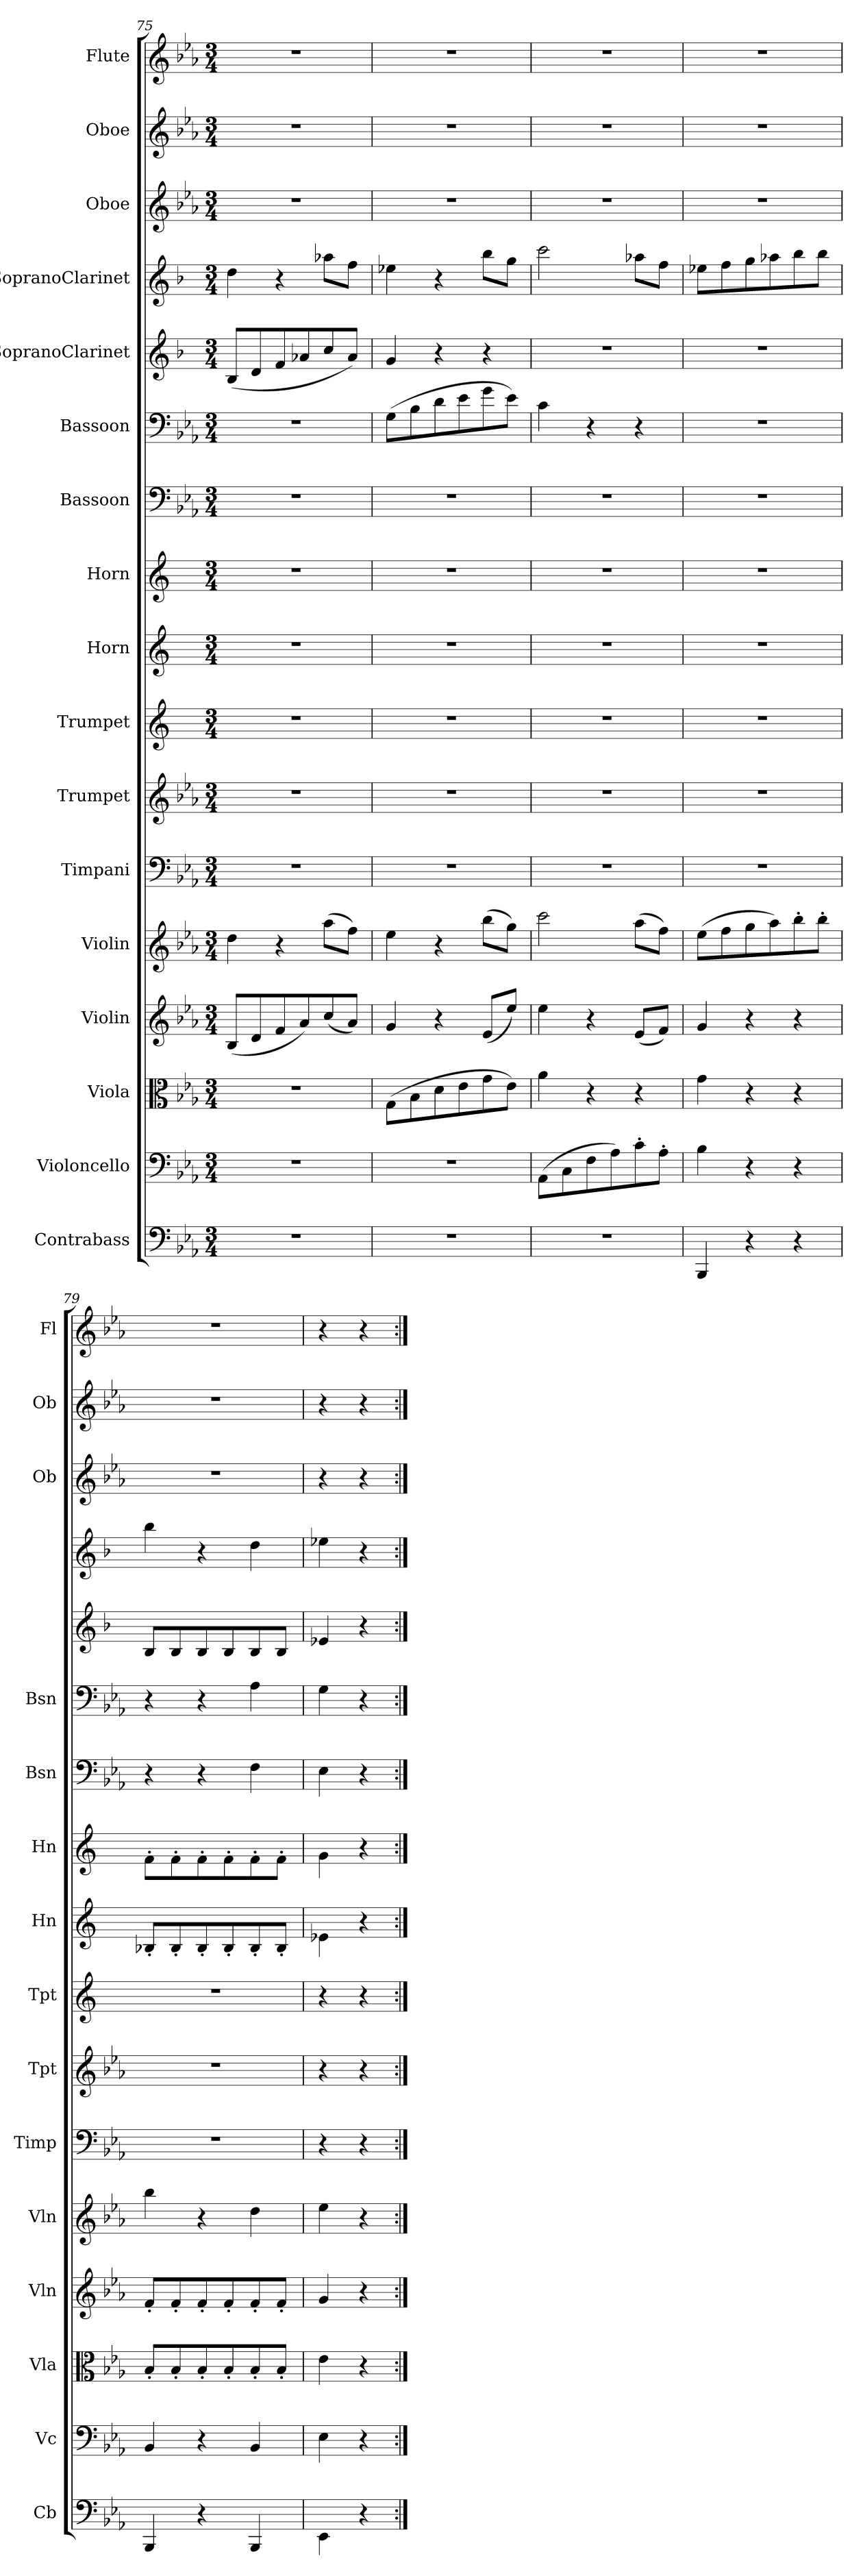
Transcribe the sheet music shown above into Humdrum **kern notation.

**kern	**kern	**kern	**kern	**kern	**kern	**kern	**kern	**kern	**kern	**kern	**kern	**kern	**kern	**kern	**kern	**kern
*part17	*part16	*part15	*part14	*part13	*part12	*part11	*part10	*part9	*part8	*part7	*part6	*part5	*part4	*part3	*part2	*part1
*staff17	*staff16	*staff15	*staff14	*staff13	*staff12	*staff11	*staff10	*staff9	*staff8	*staff7	*staff6	*staff5	*staff4	*staff3	*staff2	*staff1
*I"Contrabass	*I"Violoncello	*I"Viola	*I"Violin	*I"Violin	*I"Timpani	*I"Trumpet	*I"Trumpet	*I"Horn	*I"Horn	*I"Bassoon	*I"Bassoon	*I"SopranoClarinet	*I"SopranoClarinet	*I"Oboe	*I"Oboe	*I"Flute
*I'Cb	*I'Vc	*I'Vla	*I'Vln	*I'Vln	*I'Timp	*I'Tpt	*I'Tpt	*I'Hn	*I'Hn	*I'Bsn	*I'Bsn	*	*	*I'Ob	*I'Ob	*I'Fl
*clefF4	*clefF4	*clefC3	*clefG2	*clefG2	*clefF4	*clefG2	*clefG2	*clefG2	*clefG2	*clefF4	*clefF4	*clefG2	*clefG2	*clefG2	*clefG2	*clefG2
*k[b-e-a-]	*k[b-e-a-]	*k[b-e-a-]	*k[b-e-a-]	*k[b-e-a-]	*k[b-e-a-]	*k[b-e-a-]	*k[]	*k[]	*k[]	*k[b-e-a-]	*k[b-e-a-]	*k[b-]	*k[b-]	*k[b-e-a-]	*k[b-e-a-]	*k[b-e-a-]
*M3/4	*M3/4	*M3/4	*M3/4	*M3/4	*M3/4	*M3/4	*M3/4	*M3/4	*M3/4	*M3/4	*M3/4	*M3/4	*M3/4	*M3/4	*M3/4	*M3/4
=75	=75	=75	=75	=75	=75	=75	=75	=75	=75	=75	=75	=75	=75	=75	=75	=75
2.r	2.r	2.r	(8B-/L	4dd\	2.r	2.r	2.r	2.r	2.r	2.r	2.r	(8B-/L	4dd\	2.r	2.r	2.r
.	.	.	8d/	.	.	.	.	.	.	.	.	8d/	.	.	.	.
.	.	.	8f/	4r	.	.	.	.	.	.	.	8f/	4r	.	.	.
.	.	.	8a-/)	.	.	.	.	.	.	.	.	8a-X/	.	.	.	.
.	.	.	(8cc/	(8aa-\L	.	.	.	.	.	.	.	8cc/	8aa-X\L	.	.	.
.	.	.	8a-/J)	8ff\J)	.	.	.	.	.	.	.	8a-/J)	8ff\J	.	.	.
=76	=76	=76	=76	=76	=76	=76	=76	=76	=76	=76	=76	=76	=76	=76	=76	=76
2.r	2.r	(8G\L	4g/	4ee-\	2.r	2.r	2.r	2.r	2.r	2.r	(8G\L	4g/	4ee-X\	2.r	2.r	2.r
.	.	8B-\	.	.	.	.	.	.	.	.	8B-\	.	.	.	.	.
.	.	8d\	4r	4r	.	.	.	.	.	.	8d\	4r	4r	.	.	.
.	.	8e-\	.	.	.	.	.	.	.	.	8e-\	.	.	.	.	.
.	.	8g\	(8e-/L	(8bb-\L	.	.	.	.	.	.	8g\	4r	8bb-\L	.	.	.
.	.	8e-\J)	8ee-/J)	8gg\J)	.	.	.	.	.	.	8e-\J)	.	8gg\J	.	.	.
=77	=77	=77	=77	=77	=77	=77	=77	=77	=77	=77	=77	=77	=77	=77	=77	=77
2.r	(8AA-"\L	4a-\	4ee-\	2ccc\	2.r	2.r	2.r	2.r	2.r	2.r	4c\	2.r	2ccc\	2.r	2.r	2.r
.	8C"\	.	.	.	.	.	.	.	.	.	.	.	.	.	.	.
.	8F"\	4r	4r	.	.	.	.	.	.	.	4r	.	.	.	.	.
.	8A-"\)	.	.	.	.	.	.	.	.	.	.	.	.	.	.	.
.	8c'"\	4r	(8e-/L	(8aa-\L	.	.	.	.	.	.	4r	.	8aa-X\L	.	.	.
.	8A-'"\J	.	8f/J)	8ff\J)	.	.	.	.	.	.	.	.	8ff\J	.	.	.
=78	=78	=78	=78	=78	=78	=78	=78	=78	=78	=78	=78	=78	=78	=78	=78	=78
4BBB-"/	4B-"\	4g\	4g/	(8ee-\L	2.r	2.r	2.r	2.r	2.r	2.r	2.r	2.r	8ee-X\L	2.r	2.r	2.r
.	.	.	.	8ff\	.	.	.	.	.	.	.	.	8ff\	.	.	.
4r	4r	4r	4r	8gg\	.	.	.	.	.	.	.	.	8gg\	.	.	.
.	.	.	.	8aa-\)	.	.	.	.	.	.	.	.	8aa-X\	.	.	.
4r	4r	4r	4r	8bb-'\	.	.	.	.	.	.	.	.	8bb-\	.	.	.
.	.	.	.	8bb-'\J	.	.	.	.	.	.	.	.	8bb-\J	.	.	.
=79	=79	=79	=79	=79	=79	=79	=79	=79	=79	=79	=79	=79	=79	=79	=79	=79
4BBB-"/	4BB-"/	8B-'/L	8f'/L	4bb-\	2.r	2.r	2.r	8B-X'/L	8f'\L	4r	4r	8B-/L	4bb-\	2.r	2.r	2.r
.	.	8B-'/	8f'/	.	.	.	.	8B-'/	8f'\	.	.	8B-/	.	.	.	.
4r	4r	8B-'/	8f'/	4r	.	.	.	8B-'/	8f'\	4r	4r	8B-/	4r	.	.	.
.	.	8B-'/	8f'/	.	.	.	.	8B-'/	8f'\	.	.	8B-/	.	.	.	.
4BBB-"/	4BB-"/	8B-'/	8f'/	4dd\	.	.	.	8B-'/	8f'\	4F\	4A-\	8B-/	4dd\	.	.	.
.	.	8B-'/J	8f'/J	.	.	.	.	8B-'/J	8f'\J	.	.	8B-/J	.	.	.	.
=80	=80	=80	=80	=80	=80	=80	=80	=80	=80	=80	=80	=80	=80	=80	=80	=80
4EE-"\	4E-"\	4e-\	4g/	4ee-\	4r	4r	4r	4e-X\	4g\	4E-\	4G\	4e-X/	4ee-X\	4r	4r	4r
4r	4r	4r	4r	4r	4r	4r	4r	4r	4r	4r	4r	4r	4r	4r	4r	4r
=:|!	=:|!	=:|!	=:|!	=:|!	=:|!	=:|!	=:|!	=:|!	=:|!	=:|!	=:|!	=:|!	=:|!	=:|!	=:|!	=:|!
*-	*-	*-	*-	*-	*-	*-	*-	*-	*-	*-	*-	*-	*-	*-	*-	*-
